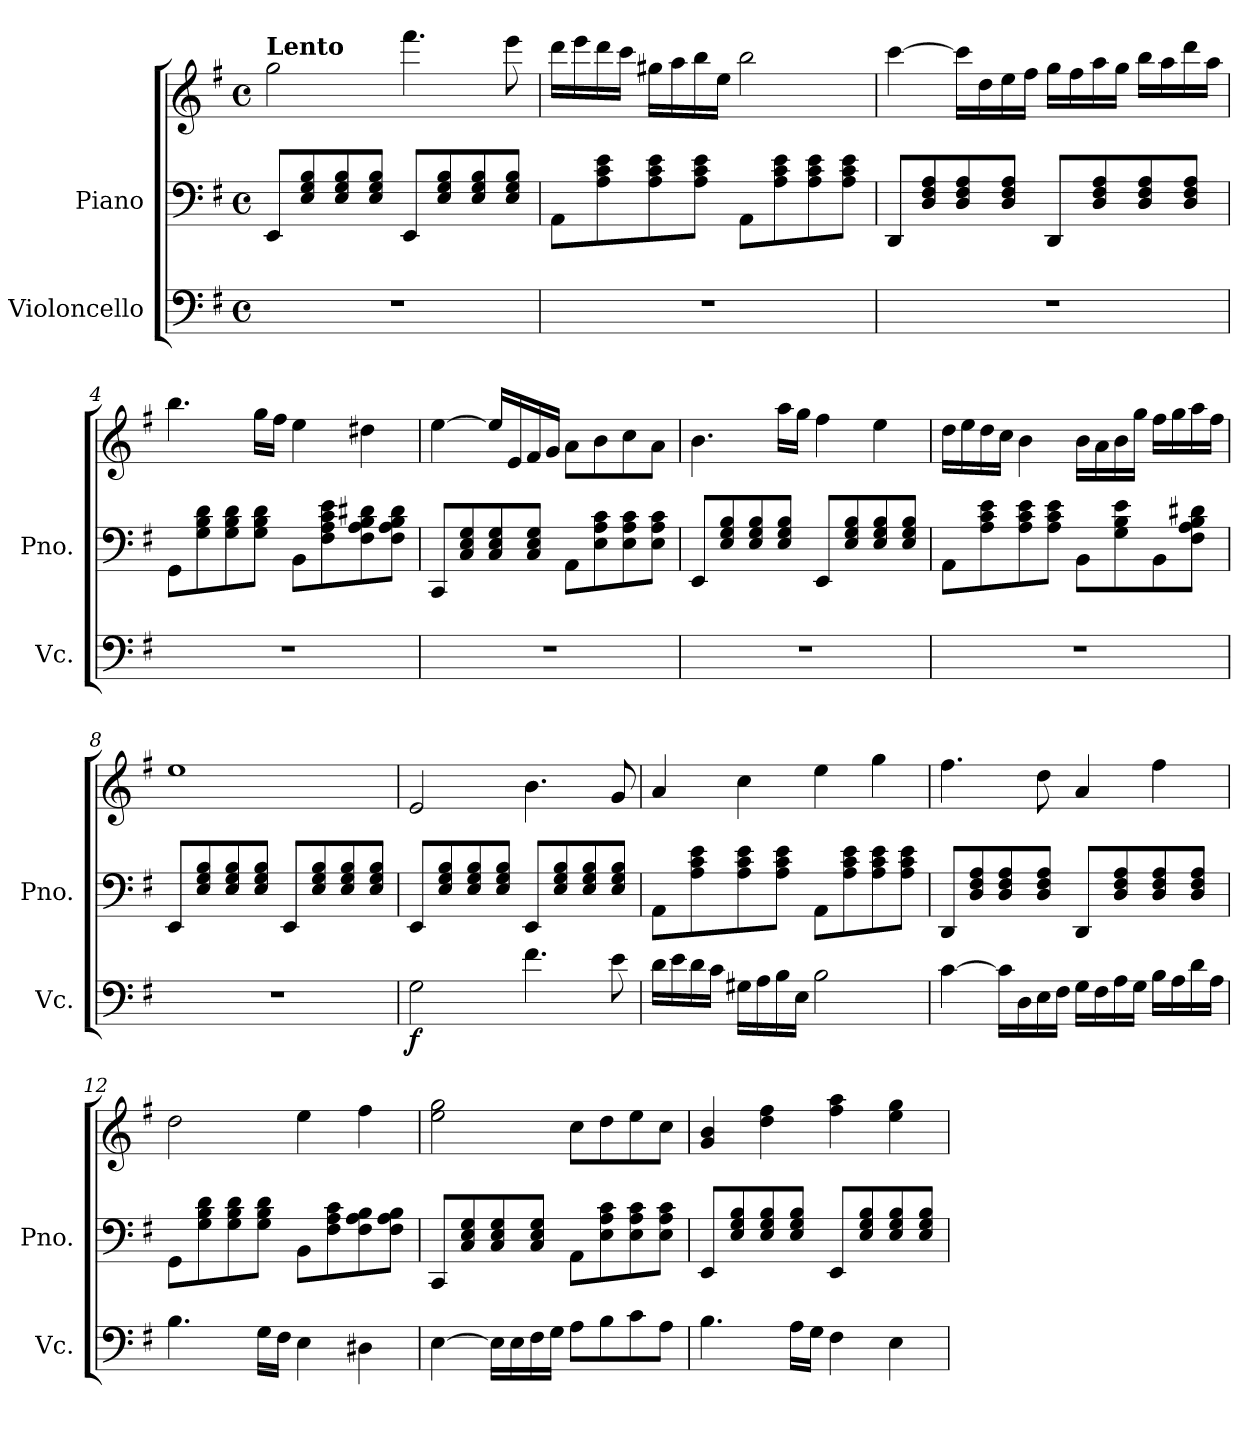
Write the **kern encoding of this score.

**kern	**dynam	**kern	**kern	**dynam
*part2	*part2	*part1	*part1	*part1
*staff3	*staff3	*staff2	*staff1	*staff1/2
*I"Violoncello	*	*I"Piano	*	*
*I'Vc.	*	*I'Pno.	*	*
*clefF4	*	*clefF4	*clefG2	*
*k[f#]	*	*k[f#]	*k[f#]	*
*M4/4	*	*M4/4	*M4/4	*
*met(c)	*	*met(c)	*met(c)	*
*MM56	*	*MM56	*MM56	*
=1	=1	=1	=1	=1
!	!	!	!LO:TX:a:B:t=Lento	!
!	!	!	!	!LO:DY:b=2
!	!	!	!	!LO:DY:n=1:b
1r	.	8EE/L	2gg\	mp f
.	.	8E/ 8G/ 8B/	.	.
.	.	8E/ 8G/ 8B/	.	.
.	.	8E/ 8G/ 8B/J	.	.
.	.	8EE/L	4.fff#\	.
.	.	8E/ 8G/ 8B/	.	.
.	.	8E/ 8G/ 8B/	.	.
.	.	8E/ 8G/ 8B/J	8eee\	.
=2	=2	=2	=2	=2
1r	.	8AA\L	16ddd\LL	.
.	.	.	16eee\	.
.	.	8A\ 8c\ 8e\	16ddd\	.
.	.	.	16ccc\JJ	.
.	.	8A\ 8c\ 8e\	16gg#X\LL	.
.	.	.	16aa\	.
.	.	8A\ 8c\ 8e\J	16bb\	.
.	.	.	16ee\JJ	.
.	.	8AA\L	2bb\	.
.	.	8A\ 8c\ 8e\	.	.
.	.	8A\ 8c\ 8e\	.	.
.	.	8A\ 8c\ 8e\J	.	.
=3	=3	=3	=3	=3
1r	.	8DD/L	[4ccc\	.
.	.	8D/ 8F#/ 8A/	.	.
.	.	8D/ 8F#/ 8A/	16ccc\LL]	.
.	.	.	16dd\	.
.	.	8D/ 8F#/ 8A/J	16ee\	.
.	.	.	16ff#\JJ	.
.	.	8DD/L	16gg\LL	.
.	.	.	16ff#\	.
.	.	8D/ 8F#/ 8A/	16aa\	.
.	.	.	16gg\JJ	.
.	.	8D/ 8F#/ 8A/	16bb\LL	.
.	.	.	16aa\	.
.	.	8D/ 8F#/ 8A/J	16ddd\	.
.	.	.	16aa\JJ	.
!!LO:LB:g=z
=4	=4	=4	=4	=4
1r	.	8GG\L	4.bb\	.
.	.	8G\ 8B\ 8d\	.	.
.	.	8G\ 8B\ 8d\	.	.
.	.	8G\ 8B\ 8d\J	16gg\LL	.
.	.	.	16ff#\JJ	.
.	.	8BB\L	4ee\	.
.	.	8F#\ 8A\ 8c\ 8e\	.	.
.	.	8F#\ 8A\ 8B\ 8d#X\	4dd#X\	.
.	.	8F#\ 8A\ 8B\ 8d#\J	.	.
=5	=5	=5	=5	=5
1r	.	8CC/L	[4ee\	.
.	.	8C/ 8E/ 8G/	.	.
.	.	8C/ 8E/ 8G/	16ee/LL]	.
.	.	.	16e/	.
.	.	8C/ 8E/ 8G/J	16f#/	.
.	.	.	16g/JJ	.
.	.	8AA\L	8a\L	.
.	.	8E\ 8A\ 8c\	8b\	.
.	.	8E\ 8A\ 8c\	8cc\	.
.	.	8E\ 8A\ 8c\J	8a\J	.
=6	=6	=6	=6	=6
1r	.	8EE/L	4.b\	.
.	.	8E/ 8G/ 8B/	.	.
.	.	8E/ 8G/ 8B/	.	.
.	.	8E/ 8G/ 8B/J	16aa\LL	.
.	.	.	16gg\JJ	.
.	.	8EE/L	4ff#\	.
.	.	8E/ 8G/ 8B/	.	.
.	.	8E/ 8G/ 8B/	4ee\	.
.	.	8E/ 8G/ 8B/J	.	.
=7	=7	=7	=7	=7
1r	.	8AA\L	16dd\LL	.
.	.	.	16ee\	.
.	.	8A\ 8c\ 8e\	16dd\	.
.	.	.	16cc\JJ	.
.	.	8A\ 8c\ 8e\	4b\	.
.	.	8A\ 8c\ 8e\J	.	.
.	.	8BB\L	16b\LL	.
.	.	.	16a\	.
.	.	8G\ 8B\ 8e\	16b\	.
.	.	.	16gg\JJ	.
*	*	*	*MM52	*
.	.	8BB\	16ff#\LL	.
.	.	.	16gg\	.
*	*	*	*MM48	*
.	.	8F#\ 8A\ 8B\ 8d#X\J	16aa\	.
.	.	.	16ff#\JJ	.
!!LO:LB:g=z
=8	=8	=8	=8	=8
*	*	*	*MM56	*
1r	.	8EE/L	1ee	.
.	.	8E/ 8G/ 8B/	.	.
.	.	8E/ 8G/ 8B/	.	.
.	.	8E/ 8G/ 8B/J	.	.
.	.	8EE/L	.	.
.	.	8E/ 8G/ 8B/	.	.
.	.	8E/ 8G/ 8B/	.	.
.	.	8E/ 8G/ 8B/J	.	.
=9	=9	=9	=9	=9
!	!LO:DY:b	!	!	!LO:DY:b=2
!	!	!	!	!LO:DY:n=1:b
2G\	f	8EE/L	2e/	mf f
.	.	8E/ 8G/ 8B/	.	.
.	.	8E/ 8G/ 8B/	.	.
.	.	8E/ 8G/ 8B/J	.	.
4.f#\	.	8EE/L	4.b\	.
.	.	8E/ 8G/ 8B/	.	.
.	.	8E/ 8G/ 8B/	.	.
8e\	.	8E/ 8G/ 8B/J	8g/	.
=10	=10	=10	=10	=10
16d\LL	.	8AA\L	4a/	.
16e\	.	.	.	.
16d\	.	8A\ 8c\ 8e\	.	.
16c\JJ	.	.	.	.
16G#X\LL	.	8A\ 8c\ 8e\	4cc\	.
16A\	.	.	.	.
16B\	.	8A\ 8c\ 8e\J	.	.
16E\JJ	.	.	.	.
2B\	.	8AA\L	4ee\	.
.	.	8A\ 8c\ 8e\	.	.
.	.	8A\ 8c\ 8e\	4gg\	.
.	.	8A\ 8c\ 8e\J	.	.
=11	=11	=11	=11	=11
[4c\	.	8DD/L	4.ff#\	.
.	.	8D/ 8F#/ 8A/	.	.
16c\LL]	.	8D/ 8F#/ 8A/	.	.
16D\	.	.	.	.
16E\	.	8D/ 8F#/ 8A/J	8dd\	.
16F#\JJ	.	.	.	.
16G\LL	.	8DD/L	4a/	.
16F#\	.	.	.	.
16A\	.	8D/ 8F#/ 8A/	.	.
16G\JJ	.	.	.	.
16B\LL	.	8D/ 8F#/ 8A/	4ff#\	.
16A\	.	.	.	.
16d\	.	8D/ 8F#/ 8A/J	.	.
16A\JJ	.	.	.	.
!!LO:PB:g=z
=12	=12	=12	=12	=12
4.B\	.	8GG\L	2dd\	.
.	.	8G\ 8B\ 8d\	.	.
.	.	8G\ 8B\ 8d\	.	.
16G\LL	.	8G\ 8B\ 8d\J	.	.
16F#\JJ	.	.	.	.
4E\	.	8BB\L	4ee\	.
.	.	8F#\ 8A\ 8c\	.	.
4D#X\	.	8F#\ 8A\ 8B\	4ff#\	.
.	.	8F#\ 8A\ 8B\J	.	.
=13	=13	=13	=13	=13
[4E\	.	8CC/L	2ee\ 2gg\	.
.	.	8C/ 8E/ 8G/	.	.
16E\LL]	.	8C/ 8E/ 8G/	.	.
16E\	.	.	.	.
16F#\	.	8C/ 8E/ 8G/J	.	.
16G\JJ	.	.	.	.
8A\L	.	8AA\L	8cc\L	.
8B\	.	8E\ 8A\ 8c\	8dd\	.
8c\	.	8E\ 8A\ 8c\	8ee\	.
8A\J	.	8E\ 8A\ 8c\J	8cc\J	.
=14	=14	=14	=14	=14
4.B\	.	8EE/L	4g/ 4b/	.
.	.	8E/ 8G/ 8B/	.	.
.	.	8E/ 8G/ 8B/	4dd\ 4ff#\	.
16A\LL	.	8E/ 8G/ 8B/J	.	.
16G\JJ	.	.	.	.
4F#\	.	8EE/L	4ff#\ 4aa\	.
.	.	8E/ 8G/ 8B/	.	.
4E\	.	8E/ 8G/ 8B/	4ee\ 4gg\	.
.	.	8E/ 8G/ 8B/J	.	.
=	=	=	=	=
*-	*-	*-	*-	*-
